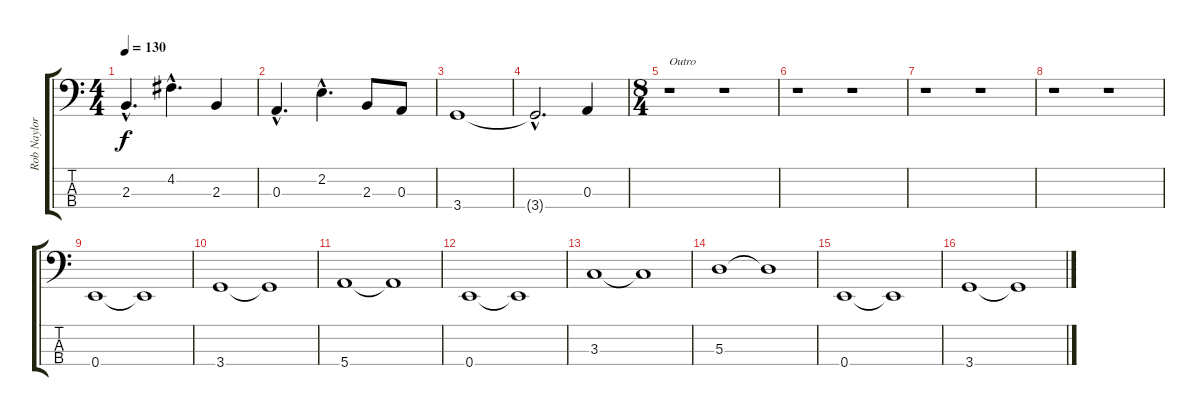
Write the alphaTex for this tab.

\track ("Rob Naylor" "Rob Naylor") {instrument electricbasspick}
\staff {score tabs}
\tuning (G2 D2 A1 E1) {hide}
\ts (4 4)
\tempo 130
\clef f4
\ks c
2.3{hac}.4{d dy f} 4.2{hac}.4{d} 2.3.4 |
0.3{hac}.4{d} 2.2{hac}.4{d} 2.3.8 0.3.8 |
3.4.1 |
3.4{hac t}.2{d} 0.3.4 |
\ts (8 4)
r.1{txt "Outro"} r.1 |
r.1 r.1 |
r.1 r.1 |
r.1 r.1 |
0.4.1 0.4{t}.1 |
3.4.1 3.4{t}.1 |
5.4.1 5.4{t}.1 |
0.4.1 0.4{t}.1 |
3.3.1 3.3{t}.1 |
5.3.1 5.3{t}.1 |
0.4.1 0.4{t}.1 |
3.4.1 3.4{t}.1
